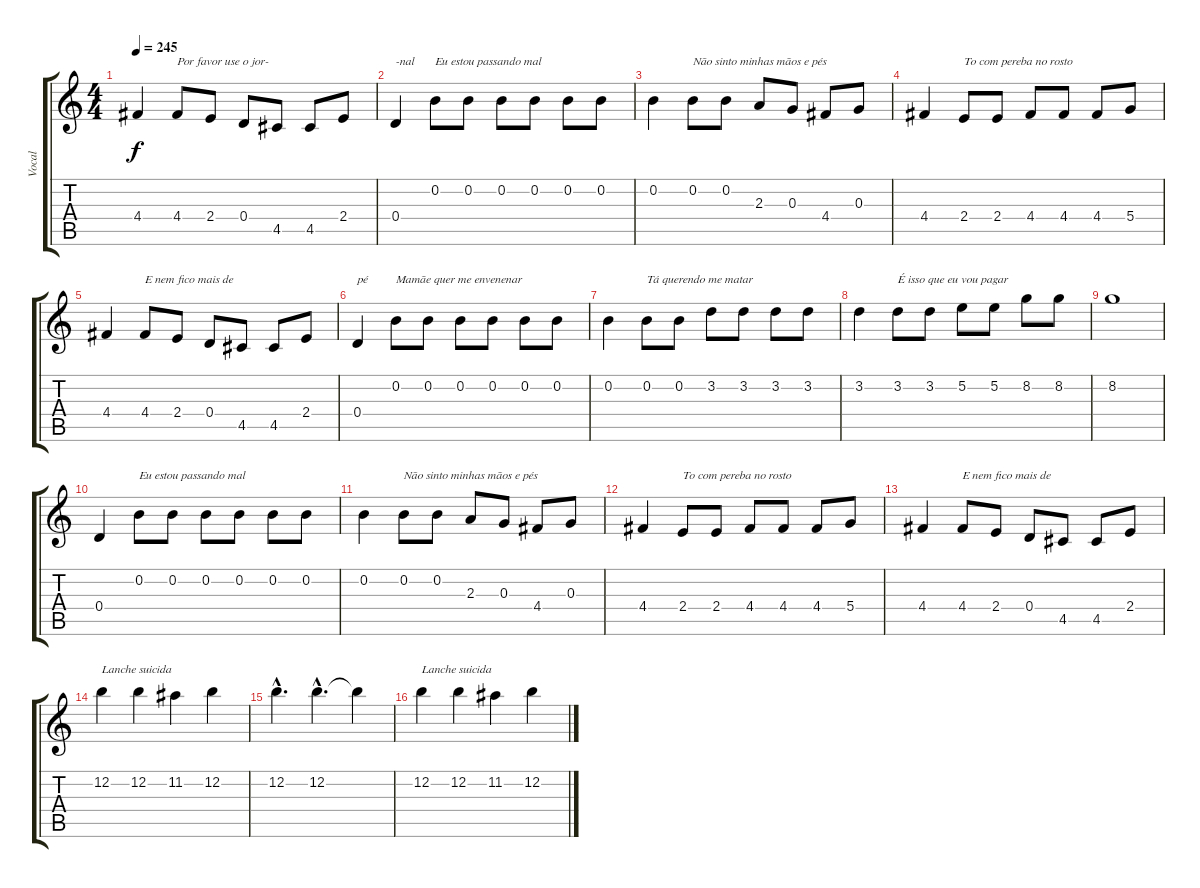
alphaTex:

\track ("Vocal" "Vocal") {instrument lead2sawtooth}
\staff {score tabs}
\tuning (E5 B4 G4 D4 A3 E3) {hide}
\ts (4 4)
\tempo 245
\clef g2
\ks c
4.4.4{dy f} 4.4.8{txt "Por favor use o jor-"} 2.4.8 0.4.8 4.5.8 4.5.8 2.4.8 |
0.4.4{txt "-nal"} 0.2.8{txt "Eu estou passando mal"} 0.2.8 0.2.8 0.2.8 0.2.8 0.2.8 |
0.2.4 0.2.8{txt "Não sinto minhas mãos e pés"} 0.2.8 2.3.8 0.3.8 4.4.8 0.3.8 |
4.4.4 2.4.8{txt "To com pereba no rosto"} 2.4.8 4.4.8 4.4.8 4.4.8 5.4.8 |
4.4.4 4.4.8{txt "E nem fico mais de"} 2.4.8 0.4.8 4.5.8 4.5.8 2.4.8 |
0.4.4{txt "pé"} 0.2.8{txt "Mamãe quer me envenenar"} 0.2.8 0.2.8 0.2.8 0.2.8 0.2.8 |
0.2.4 0.2.8{txt "Tá querendo me matar "} 0.2.8 3.2.8 3.2.8 3.2.8 3.2.8 |
3.2.4 3.2.8{txt "É isso que eu vou pagar"} 3.2.8 5.2.8 5.2.8 8.2.8 8.2.8 |
8.2.1 |
0.4.4 0.2.8{txt "Eu estou passando mal"} 0.2.8 0.2.8 0.2.8 0.2.8 0.2.8 |
0.2.4 0.2.8{txt "Não sinto minhas mãos e pés"} 0.2.8 2.3.8 0.3.8 4.4.8 0.3.8 |
4.4.4 2.4.8{txt "To com pereba no rosto"} 2.4.8 4.4.8 4.4.8 4.4.8 5.4.8 |
4.4.4 4.4.8{txt "E nem fico mais de"} 2.4.8 0.4.8 4.5.8 4.5.8 2.4.8 |
12.2.4{txt "Lanche suicida "} 12.2.4 11.2.4 12.2.4 |
12.2{hac}.4{d} 12.2{hac}.4{d} 12.2{t}.4 |
12.2.4{txt "Lanche suicida "} 12.2.4 11.2.4 12.2.4
